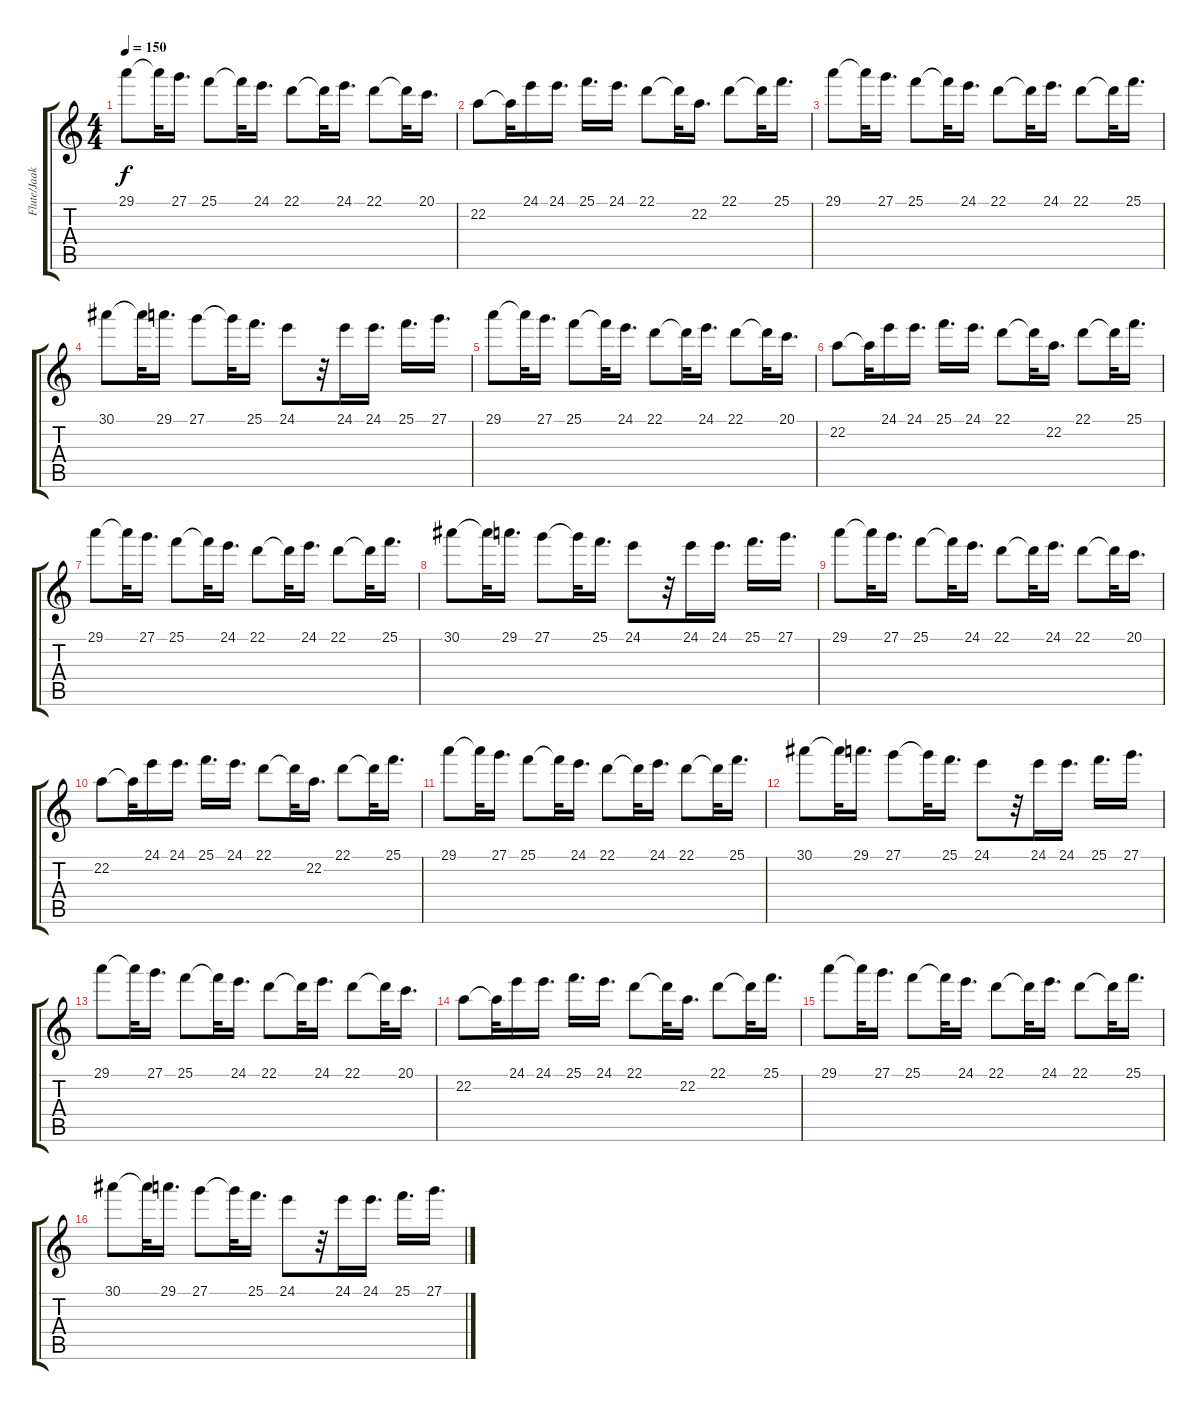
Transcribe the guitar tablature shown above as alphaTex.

\track ("Flute/Jaakko" "Flute/Jaak") {instrument piccolo}
\staff {score tabs}
\tuning (E4 B3 G3 D3 A2 E2) {hide}
\ts (4 4)
\tempo 150
\clef g2
\ks c
29.1.8{dy f} 29.1{t}.32 27.1.16{d} 25.1.8 25.1{t}.32 24.1.16{d} 22.1.8 22.1{t}.32 24.1.16{d} 22.1.8 22.1{t}.32 20.1.16{d} |
22.2.8 22.2{t}.32 24.1.16 24.1.16{d} 25.1.16{d} 24.1.16{d} 22.1.8 22.1{t}.32 22.2.16{d} 22.1.8 22.1{t}.32 25.1.16{d} |
29.1.8 29.1{t}.32 27.1.16{d} 25.1.8 25.1{t}.32 24.1.16{d} 22.1.8 22.1{t}.32 24.1.16{d} 22.1.8 22.1{t}.32 25.1.16{d} |
30.1.8 30.1{t}.32 29.1.16{d} 27.1.8 27.1{t}.32 25.1.16{d} 24.1.8 r.32 24.1.16 24.1.16{d} 25.1.16{d} 27.1.16{d} |
29.1.8 29.1{t}.32 27.1.16{d} 25.1.8 25.1{t}.32 24.1.16{d} 22.1.8 22.1{t}.32 24.1.16{d} 22.1.8 22.1{t}.32 20.1.16{d} |
22.2.8 22.2{t}.32 24.1.16 24.1.16{d} 25.1.16{d} 24.1.16{d} 22.1.8 22.1{t}.32 22.2.16{d} 22.1.8 22.1{t}.32 25.1.16{d} |
29.1.8 29.1{t}.32 27.1.16{d} 25.1.8 25.1{t}.32 24.1.16{d} 22.1.8 22.1{t}.32 24.1.16{d} 22.1.8 22.1{t}.32 25.1.16{d} |
30.1.8 30.1{t}.32 29.1.16{d} 27.1.8 27.1{t}.32 25.1.16{d} 24.1.8 r.32 24.1.16 24.1.16{d} 25.1.16{d} 27.1.16{d} |
29.1.8 29.1{t}.32 27.1.16{d} 25.1.8 25.1{t}.32 24.1.16{d} 22.1.8 22.1{t}.32 24.1.16{d} 22.1.8 22.1{t}.32 20.1.16{d} |
22.2.8 22.2{t}.32 24.1.16 24.1.16{d} 25.1.16{d} 24.1.16{d} 22.1.8 22.1{t}.32 22.2.16{d} 22.1.8 22.1{t}.32 25.1.16{d} |
29.1.8 29.1{t}.32 27.1.16{d} 25.1.8 25.1{t}.32 24.1.16{d} 22.1.8 22.1{t}.32 24.1.16{d} 22.1.8 22.1{t}.32 25.1.16{d} |
30.1.8 30.1{t}.32 29.1.16{d} 27.1.8 27.1{t}.32 25.1.16{d} 24.1.8 r.32 24.1.16 24.1.16{d} 25.1.16{d} 27.1.16{d} |
29.1.8 29.1{t}.32 27.1.16{d} 25.1.8 25.1{t}.32 24.1.16{d} 22.1.8 22.1{t}.32 24.1.16{d} 22.1.8 22.1{t}.32 20.1.16{d} |
22.2.8 22.2{t}.32 24.1.16 24.1.16{d} 25.1.16{d} 24.1.16{d} 22.1.8 22.1{t}.32 22.2.16{d} 22.1.8 22.1{t}.32 25.1.16{d} |
29.1.8 29.1{t}.32 27.1.16{d} 25.1.8 25.1{t}.32 24.1.16{d} 22.1.8 22.1{t}.32 24.1.16{d} 22.1.8 22.1{t}.32 25.1.16{d} |
30.1.8 30.1{t}.32 29.1.16{d} 27.1.8 27.1{t}.32 25.1.16{d} 24.1.8 r.32 24.1.16 24.1.16{d} 25.1.16{d} 27.1.16{d}
